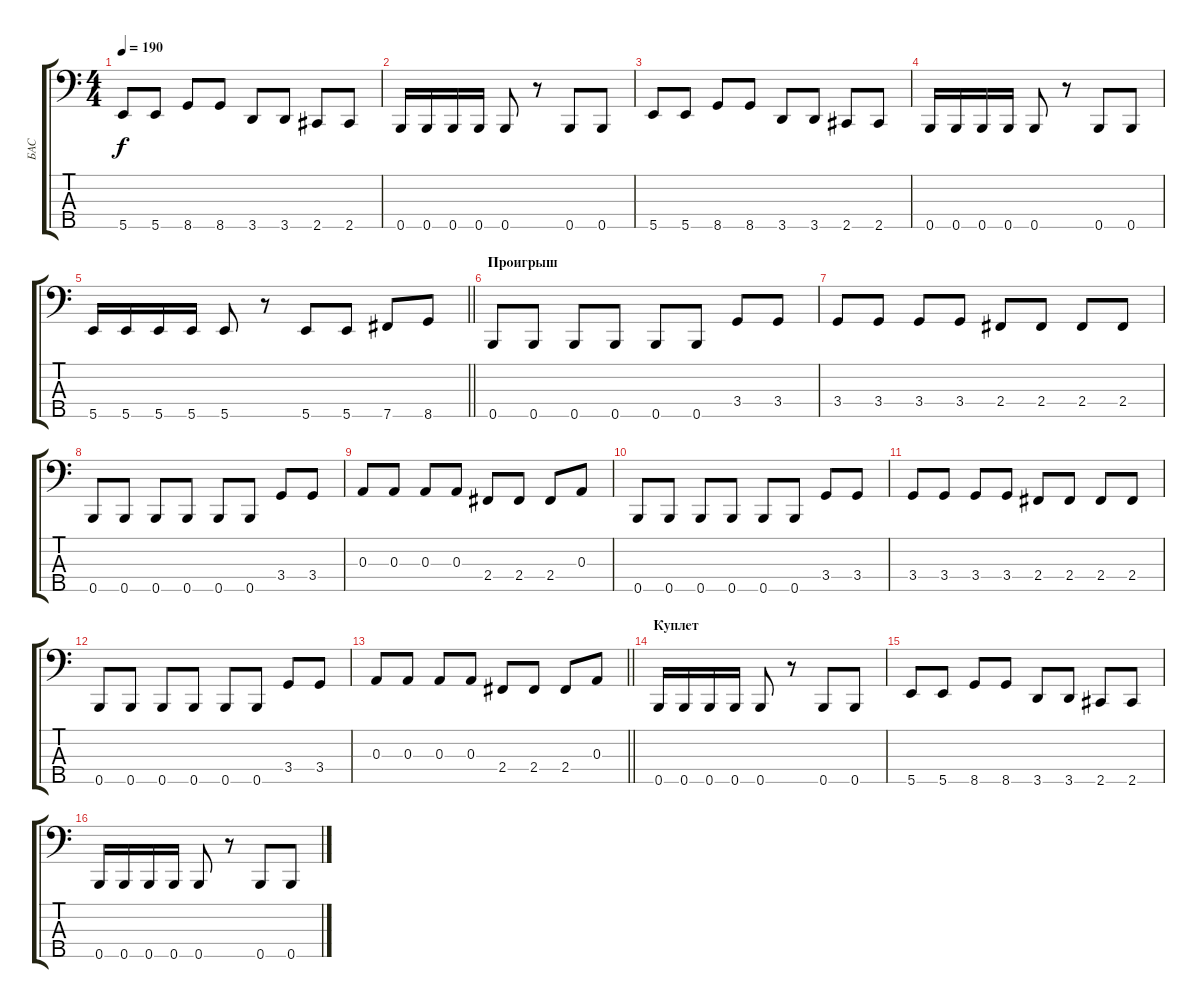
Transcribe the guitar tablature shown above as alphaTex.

\track ("БАС" "БАС") {instrument electricbasspick}
\staff {score tabs}
\tuning (G2 D2 A1 E1 B0) {hide}
\ts (4 4)
\tempo 190
\clef f4
\ks c
5.5.8{dy f} 5.5.8 8.5.8 8.5.8 3.5.8 3.5.8 2.5.8 2.5.8 |
0.5.16 0.5.16 0.5.16 0.5.16 0.5.8 r.8 0.5.8 0.5.8 |
5.5.8 5.5.8 8.5.8 8.5.8 3.5.8 3.5.8 2.5.8 2.5.8 |
0.5.16 0.5.16 0.5.16 0.5.16 0.5.8 r.8 0.5.8 0.5.8 |
\barLineRight lightlight
5.5.16 5.5.16 5.5.16 5.5.16 5.5.8 r.8 5.5.8 5.5.8 7.5.8 8.5.8 |
\section ("" "Проигрыш")
0.5.8 0.5.8 0.5.8 0.5.8 0.5.8 0.5.8 3.4.8 3.4.8 |
3.4.8 3.4.8 3.4.8 3.4.8 2.4.8 2.4.8 2.4.8 2.4.8 |
0.5.8 0.5.8 0.5.8 0.5.8 0.5.8 0.5.8 3.4.8 3.4.8 |
0.3.8 0.3.8 0.3.8 0.3.8 2.4.8 2.4.8 2.4.8 0.3.8 |
0.5.8 0.5.8 0.5.8 0.5.8 0.5.8 0.5.8 3.4.8 3.4.8 |
3.4.8 3.4.8 3.4.8 3.4.8 2.4.8 2.4.8 2.4.8 2.4.8 |
0.5.8 0.5.8 0.5.8 0.5.8 0.5.8 0.5.8 3.4.8 3.4.8 |
\barLineRight lightlight
0.3.8 0.3.8 0.3.8 0.3.8 2.4.8 2.4.8 2.4.8 0.3.8 |
\section ("" "Куплет")
0.5.16 0.5.16 0.5.16 0.5.16 0.5.8 r.8 0.5.8 0.5.8 |
5.5.8 5.5.8 8.5.8 8.5.8 3.5.8 3.5.8 2.5.8 2.5.8 |
0.5.16 0.5.16 0.5.16 0.5.16 0.5.8 r.8 0.5.8 0.5.8
